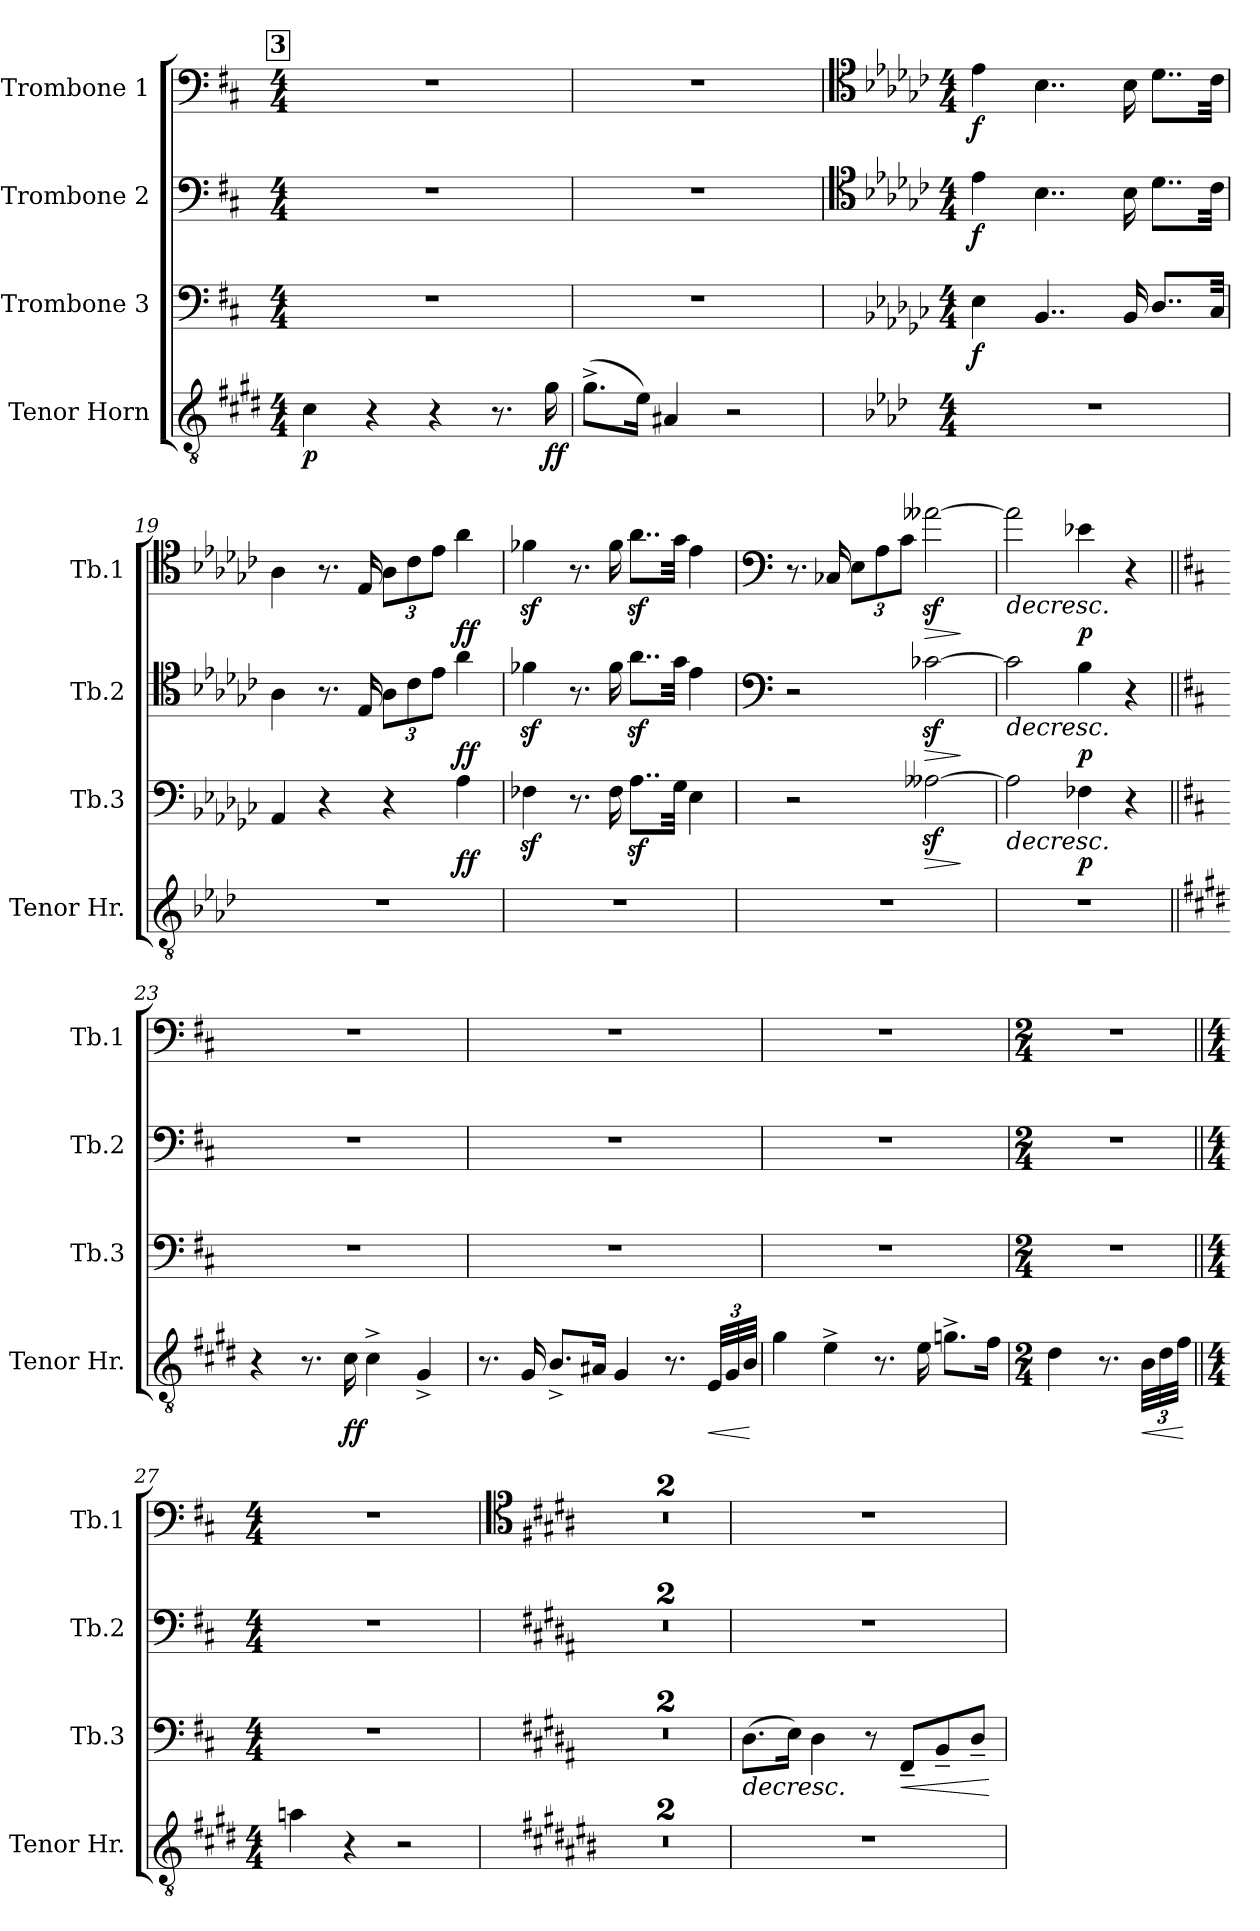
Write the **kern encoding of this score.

**kern	**dynam	**kern	**dynam	**kern	**dynam	**kern	**dynam
*part4	*part4	*part3	*part3	*part2	*part2	*part1	*part1
*staff4	*staff4	*staff3	*staff3	*staff2	*staff2	*staff1	*staff1
*I"Tenor Horn	*	*I"Trombone 3	*	*I"Trombone 2	*	*I"Trombone 1	*
*I'Tenor Hr.	*	*I'Tb.3	*	*I'Tb.2	*	*I'Tb.1	*
*clefGv2	*	*clefF4	*	*clefF4	*	*clefF4	*
*ITrd1c2	*	*	*	*	*	*	*
*k[f#c#]	*	*k[f#c#]	*	*k[f#c#]	*	*k[f#c#]	*
*M4/4	*	*M4/4	*	*M4/4	*	*M4/4	*
!!LO:REH:place=s1:a:B:fs=14:t=3
=16	=16	=16	=16	=16	=16	=16	=16
!	!LO:DY:b	!	!	!	!	!	!
4B\	p	1r	.	1r	.	1r	.
4r	.	.	.	.	.	.	.
4r	.	.	.	.	.	.	.
8.r	.	.	.	.	.	.	.
!	!LO:DY:b	!	!	!	!	!	!
16f#\	ff	.	.	.	.	.	.
=17	=17	=17	=17	=17	=17	=17	=17
(8.f#^\L	.	1r	.	1r	.	1r	.
16d\Jk)	.	.	.	.	.	.	.
4G#X/	.	.	.	.	.	.	.
2r	.	.	.	.	.	.	.
!!LO:PB:g=z
=18	=18	=18	=18	=18	=18	=18	=18
*	*	*	*	*clefC4	*	*clefC4	*
*k[b-e-a-d-g-c-]	*	*k[b-e-a-d-g-c-]	*	*k[b-e-a-d-g-c-]	*	*k[b-e-a-d-g-c-]	*
*M4/4	*	*M4/4	*	*M4/4	*	*M4/4	*
*	*	*	*	*	*	*MM80	*
!	!	!	!LO:DY:b	!	!LO:DY:b	!	!LO:DY:b
1r	.	4E-\	f	4e-\	f	4e-\	f
.	.	4..BB-/	.	4..B-\	.	4..B-\	.
.	.	16BB-/	.	16B-\	.	16B-\	.
.	.	8..D-/L	.	8..d-\L	.	8..d-\L	.
.	.	32C-/Jkk	.	32c-\Jkk	.	32c-\Jkk	.
=19	=19	=19	=19	=19	=19	=19	=19
1r	.	4AA-/	.	4A-\	.	4A-\	.
.	.	4r	.	8.r	.	8.r	.
.	.	.	.	16E-/	.	16E-/	.
*	*	*	*	*Xbrackettup	*	*Xbrackettup	*
.	.	4r	.	12A-\L	.	12A-\L	.
.	.	.	.	12c-\	.	12c-\	.
.	.	.	.	12e-\J	.	12e-\J	.
!	!	!	!LO:DY:b	!	!LO:DY:b	!	!LO:DY:b
.	.	4A-\	ff	4a-\	ff	4a-\	ff
=20	=20	=20	=20	=20	=20	=20	=20
1r	.	4F-Xz<\	.	4f-Xz<\	.	4f-Xz<\	.
.	.	8.r	.	8.r	.	8.r	.
.	.	16F-\	.	16f-\	.	16f-\	.
.	.	8..A-z<\L	.	8..a-z<\L	.	8..a-z<\L	.
.	.	32G-\Jkk	.	32g-\Jkk	.	32g-\Jkk	.
.	.	4E-\	.	4e-\	.	4e-\	.
=21	=21	=21	=21	=21	=21	=21	=21
*	*	*	*	*clefF4	*	*clefF4	*
1r	.	2r	.	2r	.	8.r	.
.	.	.	.	.	.	16C-X/	.
.	.	.	.	.	.	12E-\L	.
.	.	.	.	.	.	12A-\	.
.	.	.	.	.	.	12c-\J	.
!	!	!	!LO:HP:b	!	!LO:HP:b	!	!LO:HP:b
.	.	[2A--Xz<\	>	[2c-Xz<\	>	[2a--Xz<\	>
.	.	.	]	.	]	.	]
!!LO:LB:g=z
=22	=22	=22	=22	=22	=22	=22	=22
!	!	!	!LO:HP:b	!	!LO:HP:b	!	!LO:HP:b
1r	.	2A--\]	>	2c-\]	>	2a--\]	>
!	!	!	!LO:DY:b	!	!LO:DY:b	!	!LO:DY:b
.	.	4F-X\	p	4B-\	p	4e-X\	p
.	.	4r	.	4r	.	4r	.
.	.	.	]	.	]	.	]
=23||	=23||	=23||	=23||	=23||	=23||	=23||	=23||
!!LO:REH:place=s1:a:B:fs=14:t=4
*k[f#c#]	*	*k[f#c#]	*	*k[f#c#]	*	*k[f#c#]	*
*	*	*	*	*	*	*MM48	*
4r	.	1r	.	1r	.	1r	.
8.r	.	.	.	.	.	.	.
!	!LO:DY:b	!	!	!	!	!	!
16B\	ff	.	.	.	.	.	.
4B^\	.	.	.	.	.	.	.
4F#^/	.	.	.	.	.	.	.
=24	=24	=24	=24	=24	=24	=24	=24
8.r	.	1r	.	1r	.	1r	.
16F#/	.	.	.	.	.	.	.
8.A^/L	.	.	.	.	.	.	.
16G#X/Jk	.	.	.	.	.	.	.
4F#/	.	.	.	.	.	.	.
8.r	.	.	.	.	.	.	.
*Xbrackettup	*	*	*	*	*	*	*
!	!LO:HP:b	!	!	!	!	!	!
48D/LLL	<	.	.	.	.	.	.
48F#/	.	.	.	.	.	.	.
48A/JJJ	.	.	.	.	.	.	.
.	[	.	.	.	.	.	.
=25	=25	=25	=25	=25	=25	=25	=25
4f#\	.	1r	.	1r	.	1r	.
4d^\	.	.	.	.	.	.	.
8.r	.	.	.	.	.	.	.
16d\	.	.	.	.	.	.	.
8.fn^\L	.	.	.	.	.	.	.
16e\Jk	.	.	.	.	.	.	.
!!LO:LB:g=z
=26	=26	=26	=26	=26	=26	=26	=26
*M2/4	*	*M2/4	*	*M2/4	*	*M2/4	*
4c#\	.	2r	.	2r	.	2r	.
8.r	.	.	.	.	.	.	.
!	!LO:HP:b	!	!	!	!	!	!
48A\LLL	<	.	.	.	.	.	.
48c#\	.	.	.	.	.	.	.
48e\JJJ	.	.	.	.	.	.	.
.	[	.	.	.	.	.	.
=27||	=27||	=27||	=27||	=27||	=27||	=27||	=27||
*M4/4	*	*M4/4	*	*M4/4	*	*M4/4	*
4gn\	.	1r	.	1r	.	1r	.
4r	.	.	.	.	.	.	.
2r	.	.	.	.	.	.	.
!!LO:PB:g=z
=28	=28	=28	=28	=28	=28	=28	=28
*	*	*	*	*	*	*clefC4	*
*k[f#c#g#d#a#]	*	*k[f#c#g#d#a#]	*	*k[f#c#g#d#a#]	*	*k[f#c#g#d#a#]	*
1r	.	1r	.	1r	.	1r	.
=29	=29	=29	=29	=29	=29	=29	=29
1r	.	1r	.	1r	.	1r	.
=30	=30	=30	=30	=30	=30	=30	=30
!	!	!	!LO:HP:b	!	!	!	!
1r	.	(8.D#\L	>	1r	.	1r	.
.	.	16E\Jk)	.	.	.	.	.
.	.	4D#\	.	.	.	.	.
.	.	8r	.	.	.	.	.
!	!	!	!LO:HP:b	!	!	!	!
.	.	8FF#~/L	<	.	.	.	.
.	.	8BB~/	.	.	.	.	.
.	.	8D#~/J	.	.	.	.	.
.	.	.	] [	.	.	.	.
=	=	=	=	=	=	=	=
*-	*-	*-	*-	*-	*-	*-	*-
